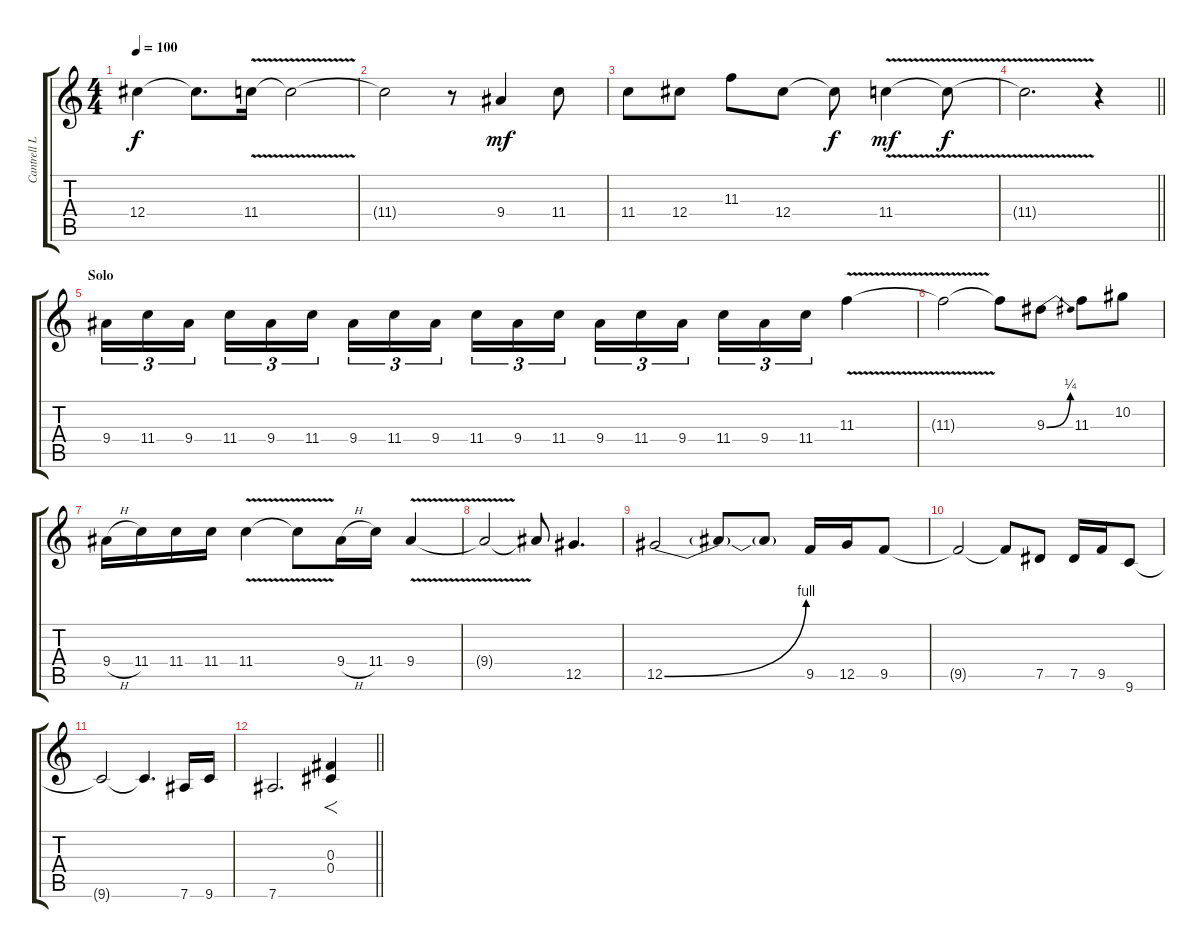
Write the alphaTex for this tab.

\track ("Cantrell Lead" "Cantrell L") {instrument distortionguitar}
\staff {score tabs}
\tuning (Eb4 Bb3 Gb3 Db3 Ab2 Eb2) {hide}
\ts (4 4)
\tempo 100
\clef g2
\ks c
12.4.4{dy f} 12.4{t}.8{d} 11.4{v}.16 11.4{t}.2 |
11.4{t}.2 r.8 9.4.4{dy mf} 11.4.8 |
11.4.8 12.4.8 11.3.8 12.4.8 12.4{t}.8{dy f} 11.4{v}.4{dy mf} 11.4{t}.8{dy f} |
\barLineRight lightlight
11.4{v t}.2{d} r.4 |
\section ("" "Solo")
9.4.16{tu (3 2)} 11.4.16{tu (3 2)} 9.4.16{tu (3 2) beam splitsecondary} 11.4.16{tu (3 2)} 9.4.16{tu (3 2)} 11.4.16{tu (3 2)} 9.4.16{tu (3 2)} 11.4.16{tu (3 2)} 9.4.16{tu (3 2) beam splitsecondary} 11.4.16{tu (3 2)} 9.4.16{tu (3 2)} 11.4.16{tu (3 2)} 9.4.16{tu (3 2)} 11.4.16{tu (3 2)} 9.4.16{tu (3 2) beam splitsecondary} 11.4.16{tu (3 2)} 9.4.16{tu (3 2)} 11.4.16{tu (3 2)} 11.3{v}.4 |
11.3{t}.2 11.3{t}.8 9.3{be (bend 0 0 60 1)}.8 11.3.8 10.2.8 |
9.4{h}.16 11.4.16 11.4.16 11.4.16 11.4{v}.4 11.4{t}.8 9.4{h}.16 11.4.16 9.4{v}.4 |
9.4{t}.2 9.4{t}.8 12.5.4{d} |
12.5{be (bend 0 0 60 4)}.2 12.5{t}.8 12.5{t}.8 9.5.16 12.5.16 9.5.8 |
9.5{t}.2 9.5{t}.8 7.5.8 7.5.16 9.5.16 9.6.8 |
9.6{t}.2 9.6{t}.4{d} 7.6.16 9.6.16 |
\barLineRight lightlight
7.6.2{d} (0.3 0.4).4{f}
